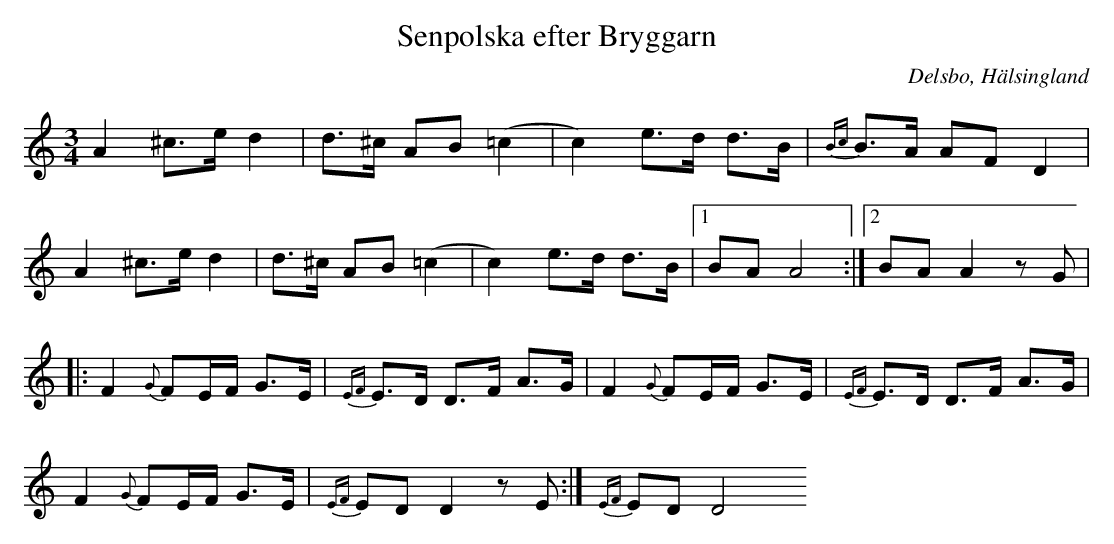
X:1
T: Senpolska efter Bryggarn
O: Delsbo, Hälsingland
M: 3/4
L: 1/8
K: Am
A2 ^c>e d2| d>^c AB (=c2|c2) e>d d>B|{Bc}B>A AF D2 |
A2 ^c>e d2| d>^c AB (=c2|c2) e>d d>B|1 BA A4 :|2 BA A2 zG |
|:F2 {G}FE/F/ G>E|{EF}E>D D>F A>G|F2 {G}FE/F/ G>E |{EF}E>D D>F A>G |
F2 {G}FE/F/ G>E|{EF}ED D2 zE:|{EF}ED D4
